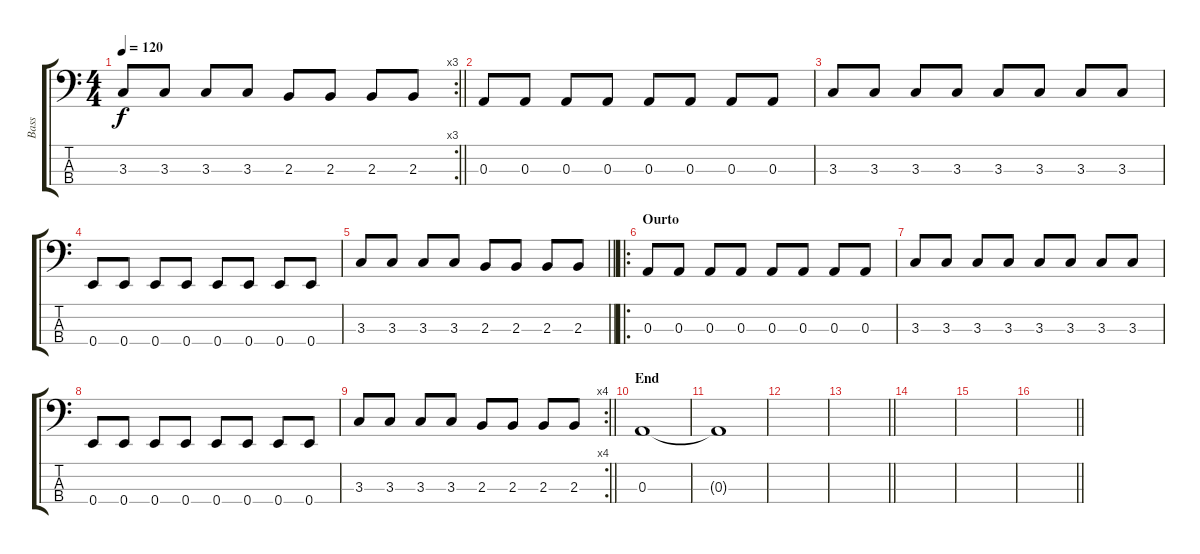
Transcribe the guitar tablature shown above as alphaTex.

\track ("Bass" "Bass") {instrument electricbassfinger}
\staff {score tabs}
\tuning (G2 D2 A1 E1) {hide}
\rc 3
\ts (4 4)
\tempo 120
\clef f4
\barLineRight lightlight
\ks c
3.3.8{dy f} 3.3.8 3.3.8 3.3.8 2.3.8 2.3.8 2.3.8 2.3.8 |
0.3.8 0.3.8 0.3.8 0.3.8 0.3.8 0.3.8 0.3.8 0.3.8 |
3.3.8 3.3.8 3.3.8 3.3.8 3.3.8 3.3.8 3.3.8 3.3.8 |
0.4.8 0.4.8 0.4.8 0.4.8 0.4.8 0.4.8 0.4.8 0.4.8 |
\barLineRight lightlight
3.3.8 3.3.8 3.3.8 3.3.8 2.3.8 2.3.8 2.3.8 2.3.8 |
\ro
\section ("" "Ourto")
0.3.8 0.3.8 0.3.8 0.3.8 0.3.8 0.3.8 0.3.8 0.3.8 |
3.3.8 3.3.8 3.3.8 3.3.8 3.3.8 3.3.8 3.3.8 3.3.8 |
0.4.8 0.4.8 0.4.8 0.4.8 0.4.8 0.4.8 0.4.8 0.4.8 |
\rc 4
\barLineRight lightlight
3.3.8 3.3.8 3.3.8 3.3.8 2.3.8 2.3.8 2.3.8 2.3.8 |
\section ("" "End")
0.3.1 |
0.3{t}.1 |
|
\barLineRight lightlight
|
|
|
\barLineRight lightlight
